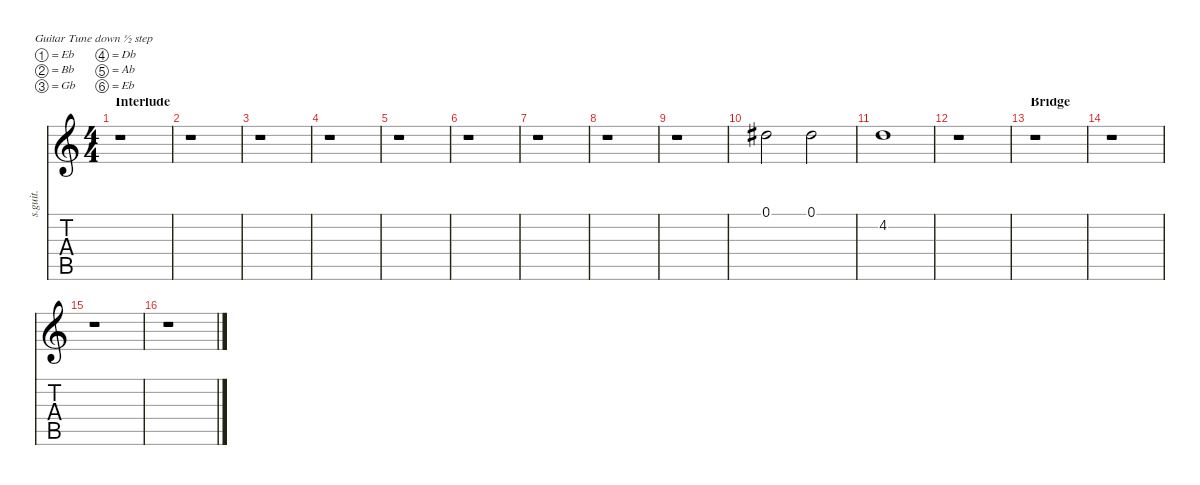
\defaultSystemsLayout 4
\hideDynamics
\bracketExtendMode nobrackets
\track ("Mike Dirnt - Backing Vocals" "s.guit.") {instrument flute}
\staff {score tabs}
\tuning (Eb4 Bb3 Gb3 Db3 Ab2 Eb2)
\displaytranspose 12
\ts (4 4)
\section ("" "Interlude")
\tempo (175 hide)
\clef g2
\ks c
r.1{dy f} |
r.1 |
r.1 |
r.1 |
r.1 |
r.1 |
r.1 |
r.1 |
r.1 |
0.1{acc #}.2{lyrics (0 "") lyrics (1 "") lyrics (2 "") lyrics (3 "") lyrics (4 "")} 0.1{acc #}.2{lyrics (0 "") lyrics (1 "") lyrics (2 "") lyrics (3 "") lyrics (4 "")} |
4.2.1{lyrics (0 "") lyrics (1 "") lyrics (2 "") lyrics (3 "") lyrics (4 "")} |
r.1 |
\section ("" "Bridge")
r.1 |
r.1 |
r.1 |
r.1
